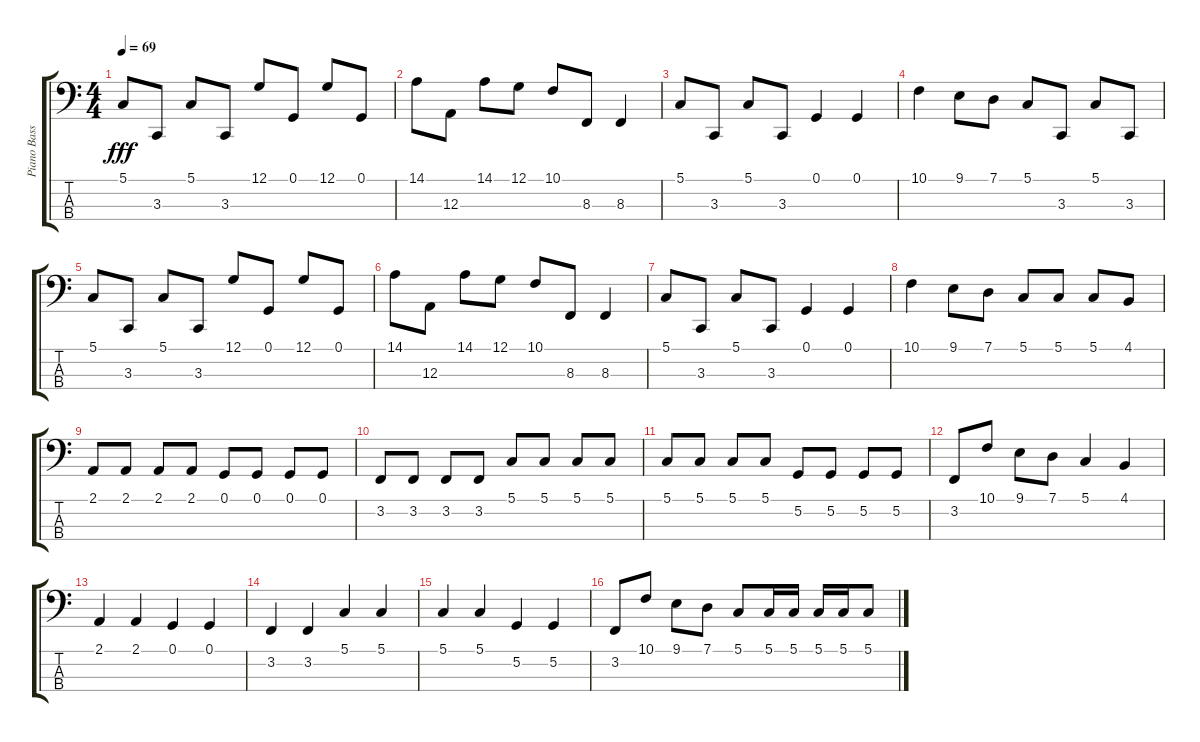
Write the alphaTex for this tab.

\track ("Piano Bass" "Piano Bass") {instrument acousticgrandpiano}
\staff {score tabs}
\tuning (G2 D2 A1 E1) {hide}
\ts (4 4)
\tempo 69
\clef f4
\ks c
5.1.8{dy fff} 3.3.8 5.1.8 3.3.8 12.1.8 0.1.8 12.1.8 0.1.8 |
14.1.8 12.3.8 14.1.8 12.1.8 10.1.8 8.3.8 8.3.4 |
5.1.8 3.3.8 5.1.8 3.3.8 0.1.4 0.1.4 |
10.1.4 9.1.8 7.1.8 5.1.8 3.3.8 5.1.8 3.3.8 |
5.1.8 3.3.8 5.1.8 3.3.8 12.1.8 0.1.8 12.1.8 0.1.8 |
14.1.8 12.3.8 14.1.8 12.1.8 10.1.8 8.3.8 8.3.4 |
5.1.8 3.3.8 5.1.8 3.3.8 0.1.4 0.1.4 |
10.1.4 9.1.8 7.1.8 5.1.8 5.1.8 5.1.8 4.1.8 |
2.1.8 2.1.8 2.1.8 2.1.8 0.1.8 0.1.8 0.1.8 0.1.8 |
3.2.8 3.2.8 3.2.8 3.2.8 5.1.8 5.1.8 5.1.8 5.1.8 |
5.1.8 5.1.8 5.1.8 5.1.8 5.2.8 5.2.8 5.2.8 5.2.8 |
3.2.8 10.1.8 9.1.8 7.1.8 5.1.4 4.1.4 |
2.1.4 2.1.4 0.1.4 0.1.4 |
3.2.4 3.2.4 5.1.4 5.1.4 |
5.1.4 5.1.4 5.2.4 5.2.4 |
3.2.8 10.1.8 9.1.8 7.1.8 5.1.8{instrument electricbassfinger} 5.1.16 5.1.16 5.1.16 5.1.16 5.1.8
